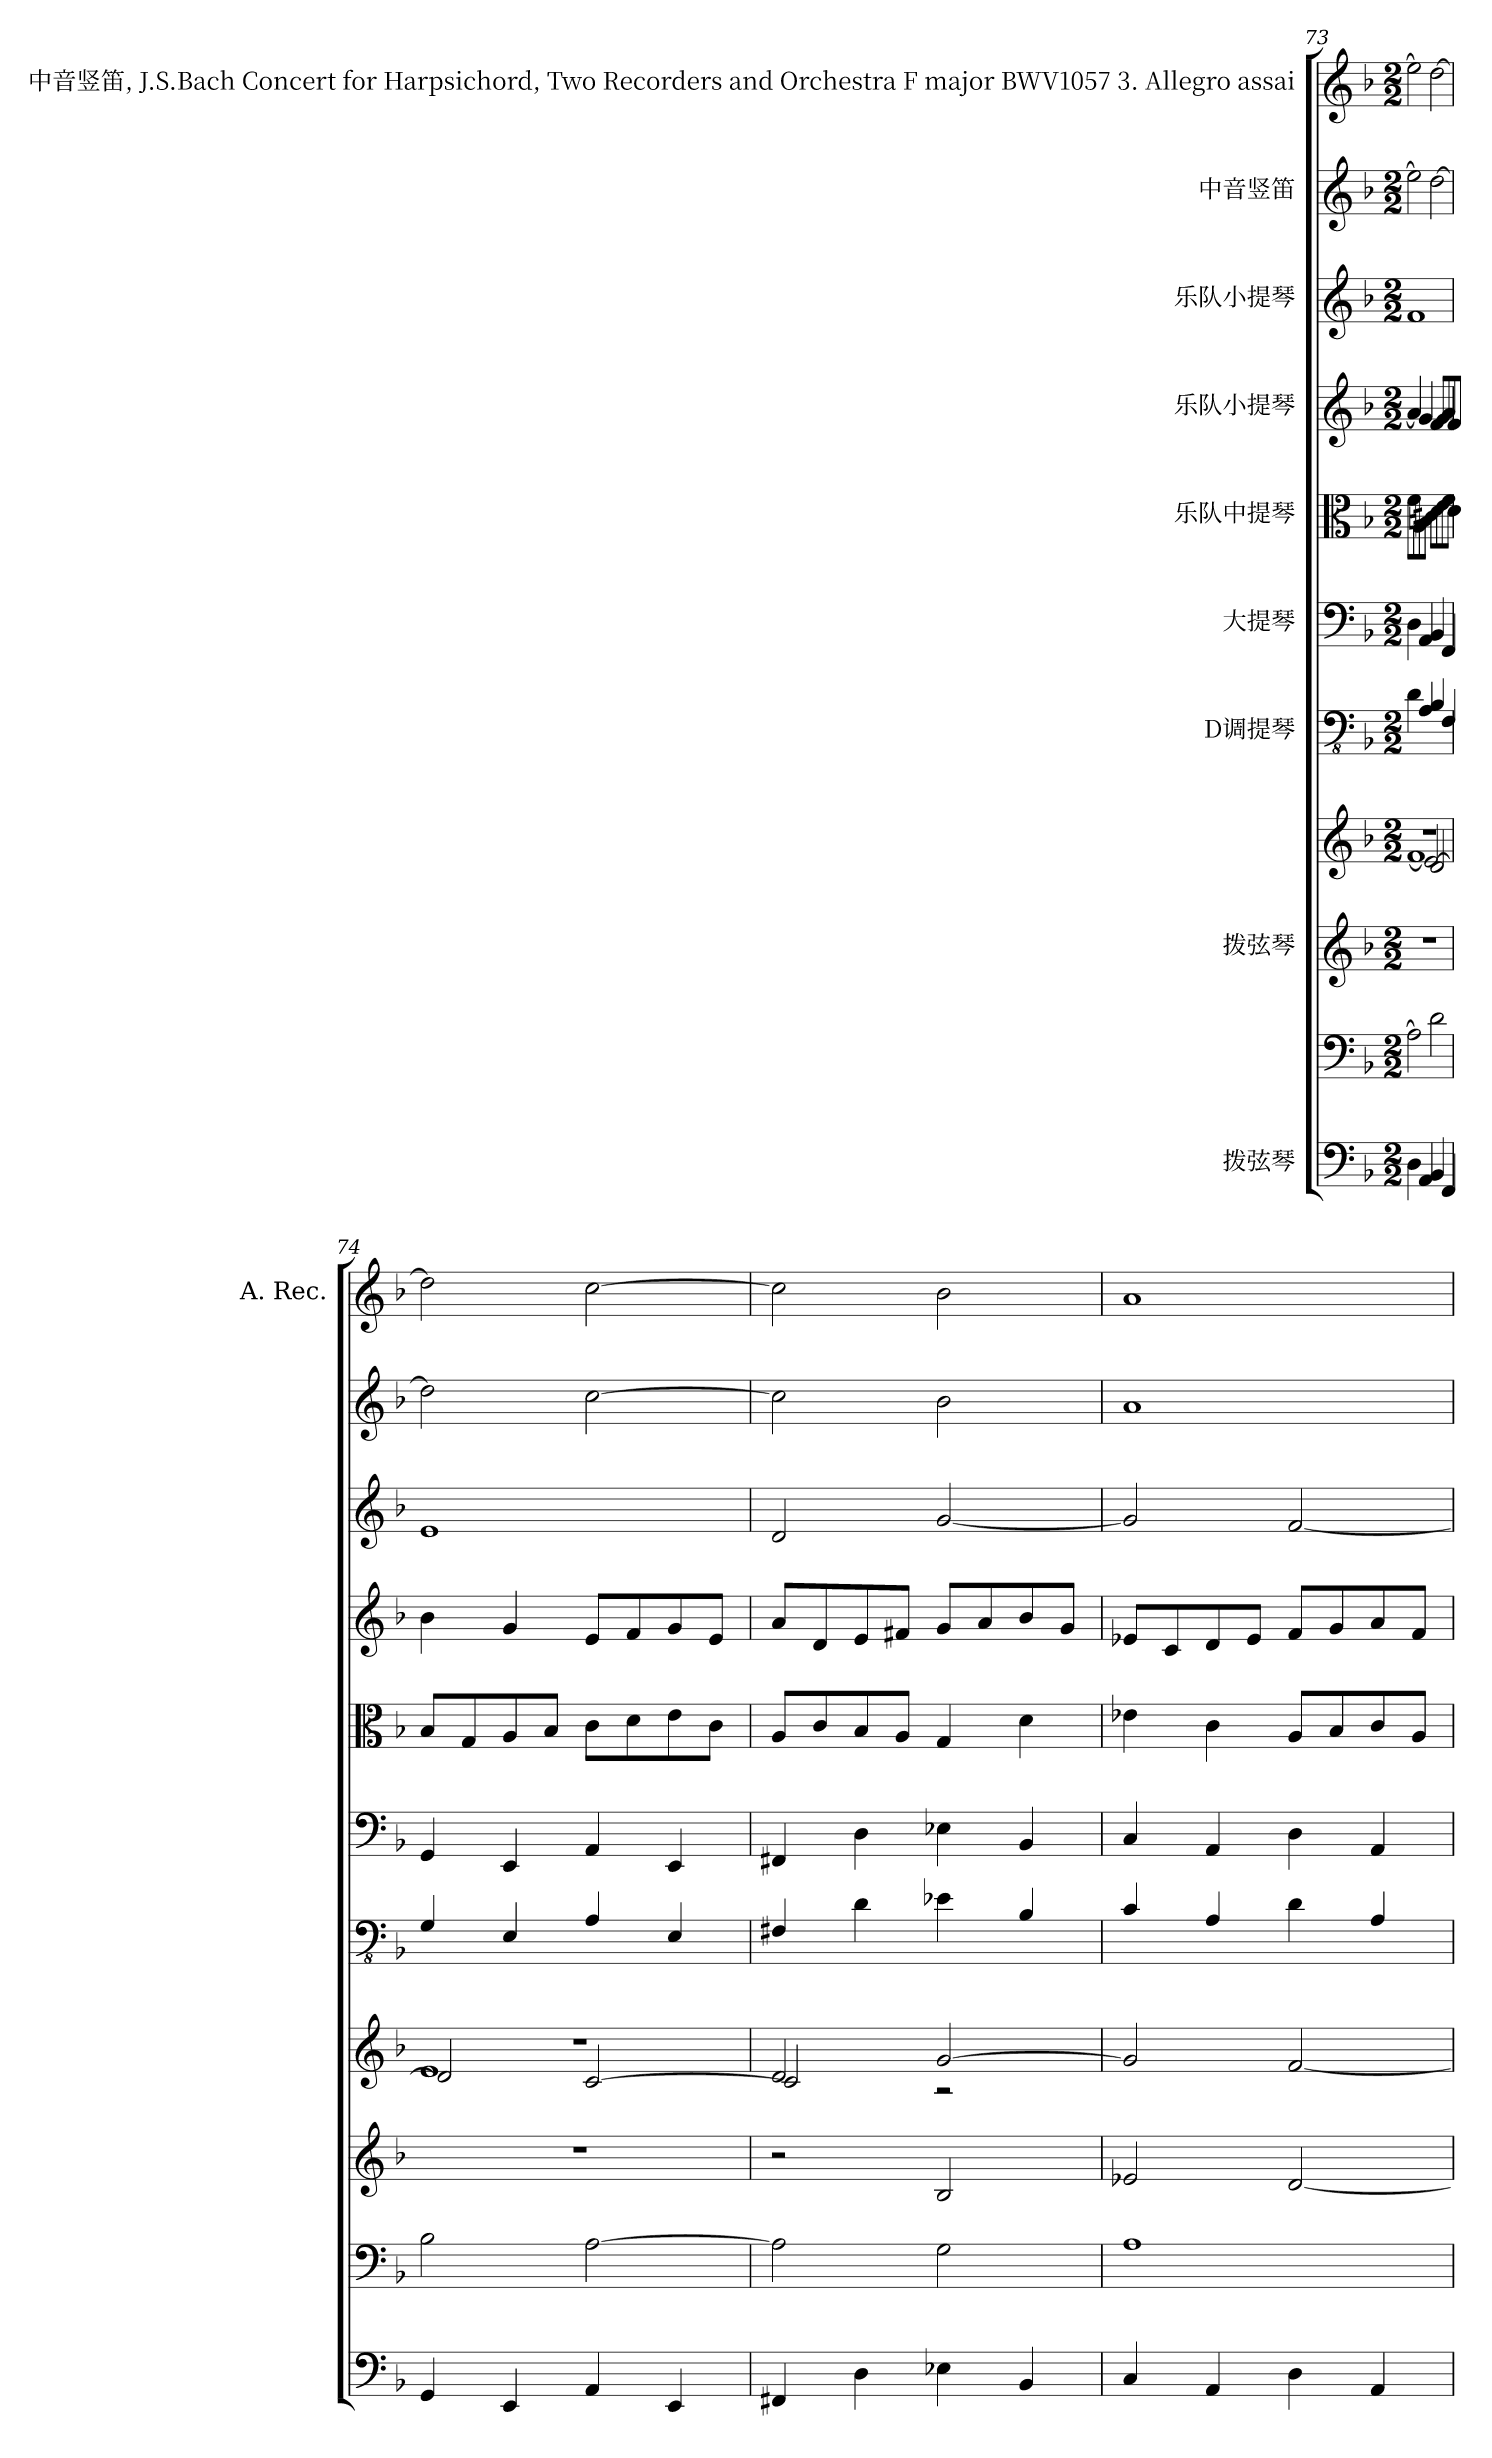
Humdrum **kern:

**kern	**kern	**kern	**kern	**kern	**kern	**kern	**kern	**kern	**kern	**kern
*part9	*part9	*part8	*part8	*part7	*part6	*part5	*part4	*part3	*part2	*part1
*staff11	*staff10	*staff9	*staff8	*staff7	*staff6	*staff5	*staff4	*staff3	*staff2	*staff1
*I"拨弦琴	*	*I"拨弦琴	*	*I"D调提琴	*I"大提琴	*I"乐队中提琴	*I"乐队小提琴	*I"乐队小提琴	*I"中音竖笛	*I"中音竖笛, J.S.Bach Concert for Harpsichord, Two Recorders and Orchestra F major BWV1057 3. Allegro assai
*	*	*	*	*	*	*	*	*	*	*I'A. Rec.
!!LO:PB:g=z
*clefF4	*clefF4	*clefG2	*clefG2	*clefFv4	*clefF4	*clefC3	*clefG2	*clefG2	*clefG2	*clefG2
*	*	*	*	*ITrd7c12	*	*	*	*	*	*
*k[b-]	*k[b-]	*k[b-]	*k[b-]	*k[b-]	*k[b-]	*k[b-]	*k[b-]	*k[b-]	*k[b-]	*k[b-]
*M2/2	*M2/2	*M2/2	*M2/2	*M2/2	*M2/2	*M2/2	*M2/2	*M2/2	*M2/2	*M2/2
=73	=73	=73	=73	=73	=73	=73	=73	=73	=73	=73
*	*	*	*^	*	*	*	*	*	*	*
*	*	*	*	*^	*	*	*	*	*	*	*
4D\	2A\]	1r	1r	1f	2e/]	4DD\	4D\	8f\L	4a/]	1f	2ee\]	2ee\]
.	.	.	.	.	.	.	.	8A\	.	.	.	.
4AA/	.	.	.	.	.	4AAA/	4AA/	8Bn\	4g/	.	.	.
.	.	.	.	.	.	.	.	8c#X\J	.	.	.	.
4BB-/	2d\	.	.	.	[2d/	4BBB-/	4BB-/	8d\L	8f/L	.	[2dd\	[2dd\
.	.	.	.	.	.	.	.	8e\	8g/	.	.	.
4FF/	.	.	.	.	.	4FFF/	4FF/	8f\	8a/	.	.	.
.	.	.	.	.	.	.	.	8d\J	8f/J	.	.	.
=74	=74	=74	=74	=74	=74	=74	=74	=74	=74	=74	=74	=74
4GG/	2B-\	1r	1r	1e	2d/]	4GGG/	4GG/	8B-/L	4b-\	1e	2dd\]	2dd\]
.	.	.	.	.	.	.	.	8G/	.	.	.	.
4EE/	.	.	.	.	.	4EEE/	4EE/	8A/	4g/	.	.	.
.	.	.	.	.	.	.	.	8B-/J	.	.	.	.
4AA/	[2A\	.	.	.	[2c/	4AAA/	4AA/	8c\L	8e/L	.	[2cc\	[2cc\
.	.	.	.	.	.	.	.	8d\	8f/	.	.	.
4EE/	.	.	.	.	.	4EEE/	4EE/	8e\	8g/	.	.	.
.	.	.	.	.	.	.	.	8c\J	8e/J	.	.	.
*	*	*	*	*v	*v	*	*	*	*	*	*	*
=75	=75	=75	=75	=75	=75	=75	=75	=75	=75	=75	=75
4FF#X/	2A\]	2r	2d/	2c/]	4FFF#X/	4FF#X/	8A/L	8a/L	2d/	2cc\]	2cc\]
.	.	.	.	.	.	.	8c/	8d/	.	.	.
4D\	.	.	.	.	4DD\	4D\	8B-/	8e/	.	.	.
.	.	.	.	.	.	.	8A/J	8f#X/J	.	.	.
4E-X\	2G\	2B-/	[2g/	2r	4EE-X\	4E-X\	4G/	8g/L	[2g/	2b-\	2b-\
.	.	.	.	.	.	.	.	8a/	.	.	.
4BB-/	.	.	.	.	4BBB-/	4BB-/	4d\	8b-/	.	.	.
.	.	.	.	.	.	.	.	8g/J	.	.	.
*	*	*	*v	*v	*	*	*	*	*	*	*
=76	=76	=76	=76	=76	=76	=76	=76	=76	=76	=76
4C/	1A	2e-X/	2g/]	4CC/	4C/	4e-X\	8e-X/L	2g/]	1a	1a
.	.	.	.	.	.	.	8c/	.	.	.
4AA/	.	.	.	4AAA/	4AA/	4c\	8d/	.	.	.
.	.	.	.	.	.	.	8e-/J	.	.	.
4D\	.	[2d/	[2f/	4DD\	4D\	8A/L	8f/L	[2f/	.	.
.	.	.	.	.	.	8B-/	8g/	.	.	.
4AA/	.	.	.	4AAA/	4AA/	8c/	8a/	.	.	.
.	.	.	.	.	.	8A/J	8f/J	.	.	.
=	=	=	=	=	=	=	=	=	=	=
*-	*-	*-	*-	*-	*-	*-	*-	*-	*-	*-
